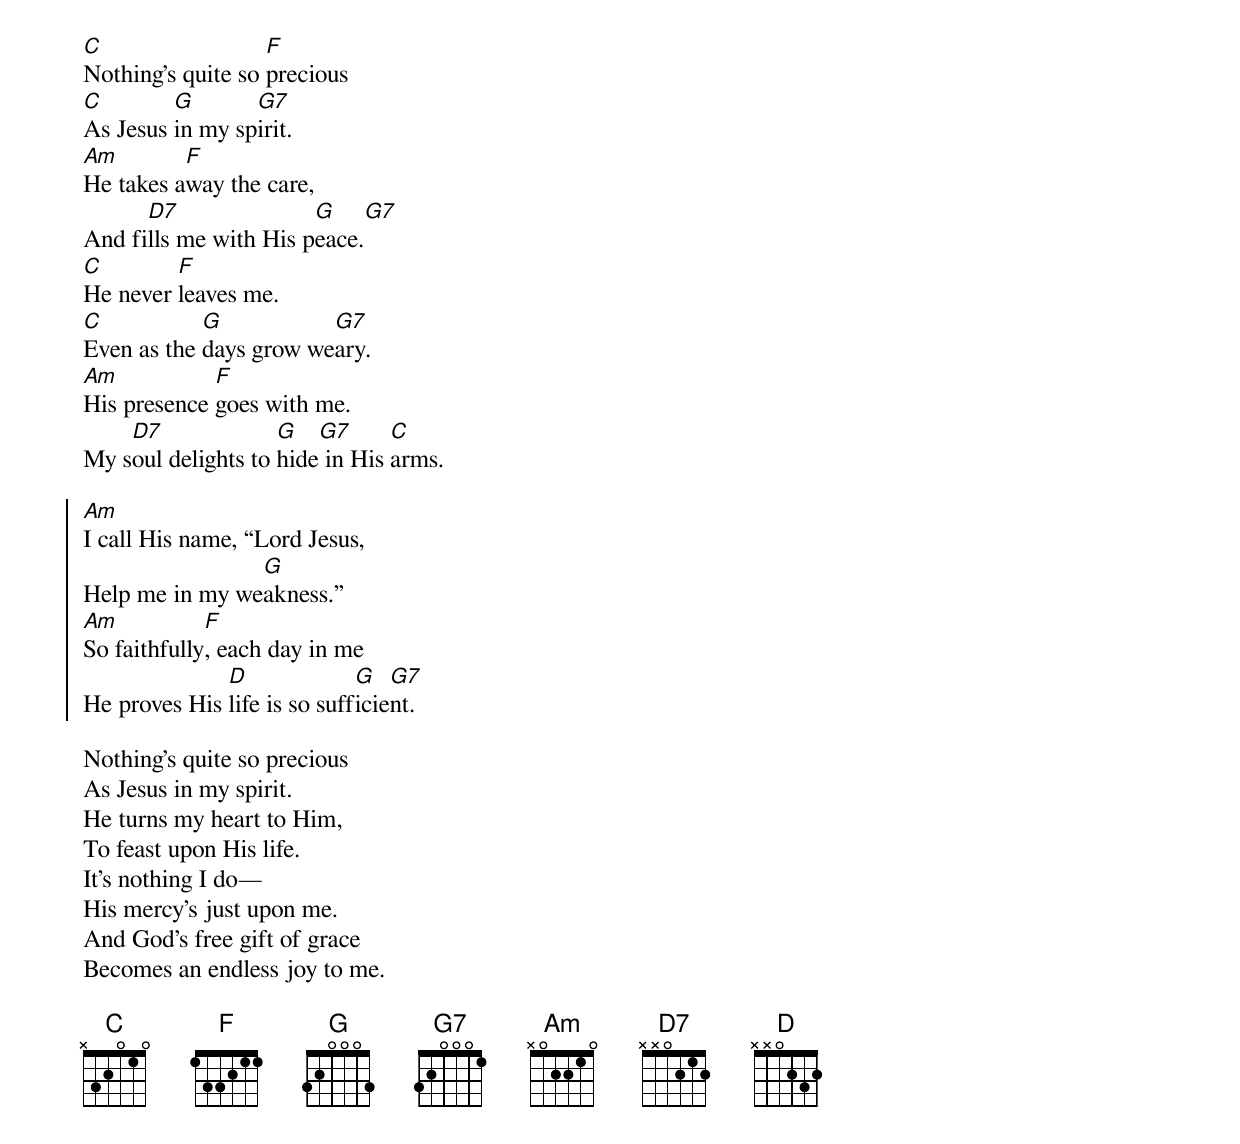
[C]Nothing’s quite so [F]precious
[C]As Jesus [G]in my sp[G7]irit.
[Am]He takes a[F]way the care,
And fi[D7]lls me with His p[G]eace.[G7]
[C]He never [F]leaves me.
[C]Even as the [G]days grow we[G7]ary.
[Am]His presence [F]goes with me.
My s[D7]oul delights to [G]hide[G7] in His [C]arms.

{start_of_chorus}
[Am]I call His name, “Lord Jesus,
Help me in my we[G]akness.”
[Am]So faithfully[F], each day in me
He proves His [D]life is so suff[G]icie[G7]nt.
{end_of_chorus}

Nothing’s quite so precious
As Jesus in my spirit.
He turns my heart to Him,
To feast upon His life.
It’s nothing I do—
His mercy’s just upon me.
And God’s free gift of grace
Becomes an endless joy to me.

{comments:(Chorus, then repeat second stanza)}
